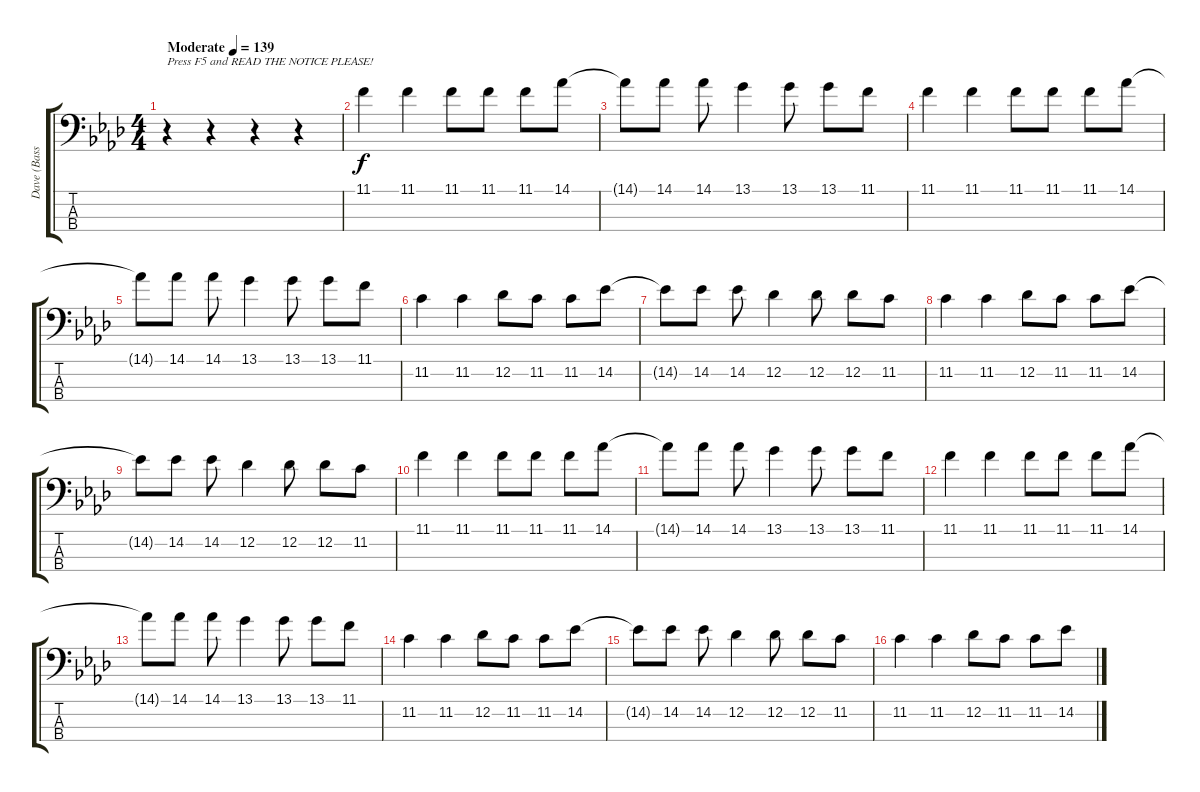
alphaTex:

\track ("Dave (Bass)" "Dave (Bass") {instrument electricbassfinger}
\staff {score tabs}
\tuning (Gb2 Db2 Ab1 Db1) {hide}
\ts (4 4)
\tempo (139 "Moderate")
\clef f4
\ks ab
r.4{txt "Press F5 and READ THE NOTICE PLEASE!" dy f instrument electricbassfinger} r.4 r.4 r.4 |
11.1.4 11.1.4 11.1.8 11.1.8 11.1.8 14.1.8 |
14.1{t}.8 14.1.8 14.1.8 13.1.4 13.1.8 13.1.8 11.1.8 |
11.1.4 11.1.4 11.1.8 11.1.8 11.1.8 14.1.8 |
14.1{t}.8 14.1.8 14.1.8 13.1.4 13.1.8 13.1.8 11.1.8 |
11.2.4 11.2.4 12.2.8 11.2.8 11.2.8 14.2.8 |
14.2{t}.8 14.2.8 14.2.8 12.2.4 12.2.8 12.2.8 11.2.8 |
11.2.4 11.2.4 12.2.8 11.2.8 11.2.8 14.2.8 |
14.2{t}.8 14.2.8 14.2.8 12.2.4 12.2.8 12.2.8 11.2.8 |
11.1.4 11.1.4 11.1.8 11.1.8 11.1.8 14.1.8 |
14.1{t}.8 14.1.8 14.1.8 13.1.4 13.1.8 13.1.8 11.1.8 |
11.1.4 11.1.4 11.1.8 11.1.8 11.1.8 14.1.8 |
14.1{t}.8 14.1.8 14.1.8 13.1.4 13.1.8 13.1.8 11.1.8 |
11.2.4 11.2.4 12.2.8 11.2.8 11.2.8 14.2.8 |
14.2{t}.8 14.2.8 14.2.8 12.2.4 12.2.8 12.2.8 11.2.8 |
11.2.4 11.2.4 12.2.8 11.2.8 11.2.8 14.2.8
